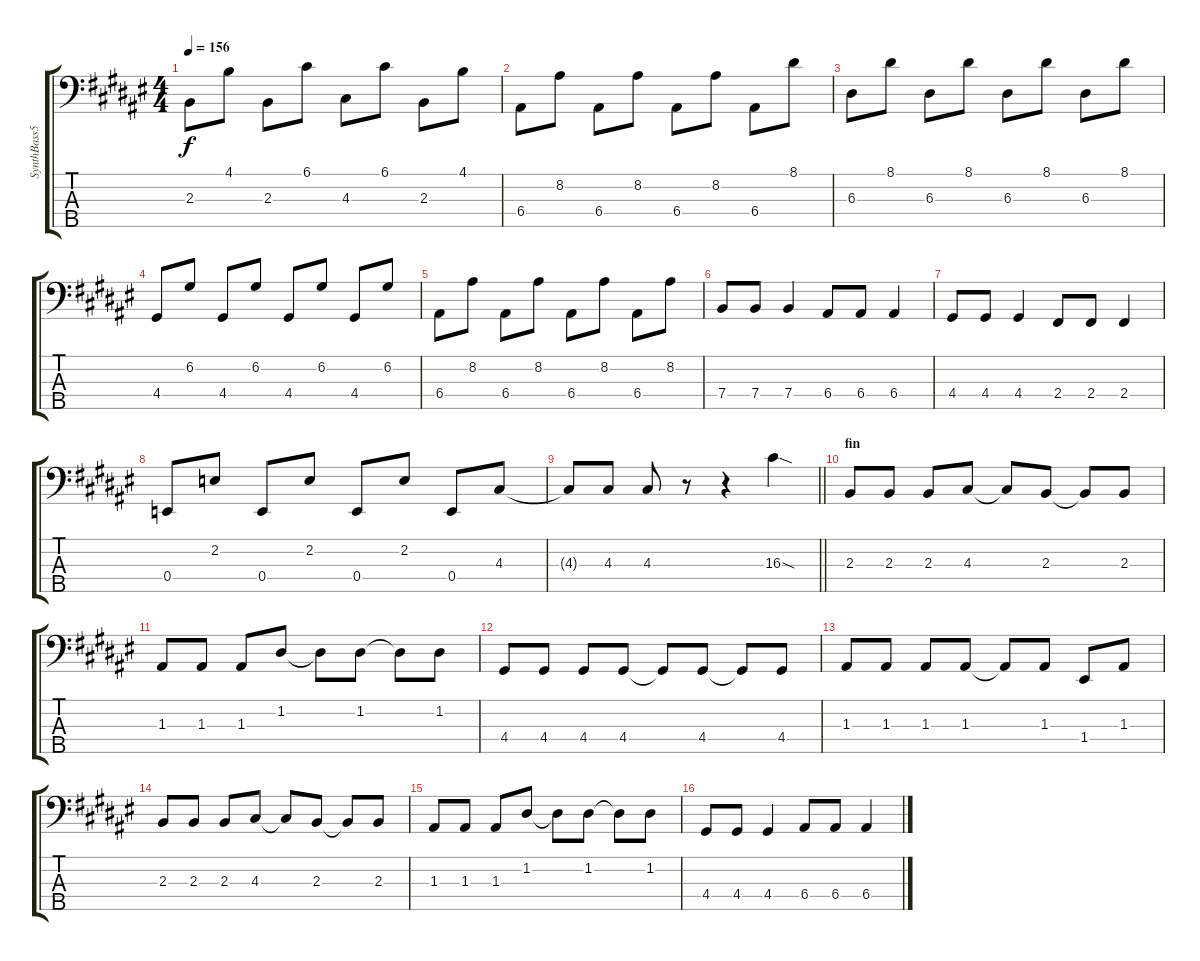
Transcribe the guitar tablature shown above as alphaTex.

\track ("SynthBass5" "SynthBass5") {instrument synthbass2}
\staff {score tabs}
\tuning (G2 D2 A1 E1 B0) {hide}
\ts (4 4)
\tempo 156
\clef f4
\ks f#
2.3.8{dy f} 4.1.8 2.3.8 6.1.8 4.3.8 6.1.8 2.3.8 4.1.8 |
6.4.8 8.2.8 6.4.8 8.2.8 6.4.8 8.2.8 6.4.8 8.1.8 |
6.3.8 8.1.8 6.3.8 8.1.8 6.3.8 8.1.8 6.3.8 8.1.8 |
4.4.8 6.2.8 4.4.8 6.2.8 4.4.8 6.2.8 4.4.8 6.2.8 |
6.4.8 8.2.8 6.4.8 8.2.8 6.4.8 8.2.8 6.4.8 8.2.8 |
7.4.8 7.4.8 7.4.4 6.4.8 6.4.8 6.4.4 |
4.4.8 4.4.8 4.4.4 2.4.8 2.4.8 2.4.4 |
0.4.8 2.2.8 0.4.8 2.2.8 0.4.8 2.2.8 0.4.8 4.3.8 |
\barLineRight lightlight
4.3{t}.8 4.3.8 4.3.8 r.8 r.4 16.3{sod}.4 |
\section ("" "fin")
2.3.8 2.3.8 2.3.8 4.3.8 4.3{t}.8 2.3.8 2.3{t}.8 2.3.8 |
1.3.8 1.3.8 1.3.8 1.2.8 1.2{t}.8 1.2.8 1.2{t}.8 1.2.8 |
4.4.8 4.4.8 4.4.8 4.4.8 4.4{t}.8 4.4.8 4.4{t}.8 4.4.8 |
1.3.8 1.3.8 1.3.8 1.3.8 1.3{t}.8 1.3.8 1.4.8 1.3.8 |
2.3.8 2.3.8 2.3.8 4.3.8 4.3{t}.8 2.3.8 2.3{t}.8 2.3.8 |
1.3.8 1.3.8 1.3.8 1.2.8 1.2{t}.8 1.2.8 1.2{t}.8 1.2.8 |
4.4.8 4.4.8 4.4.4 6.4.8 6.4.8 6.4.4
